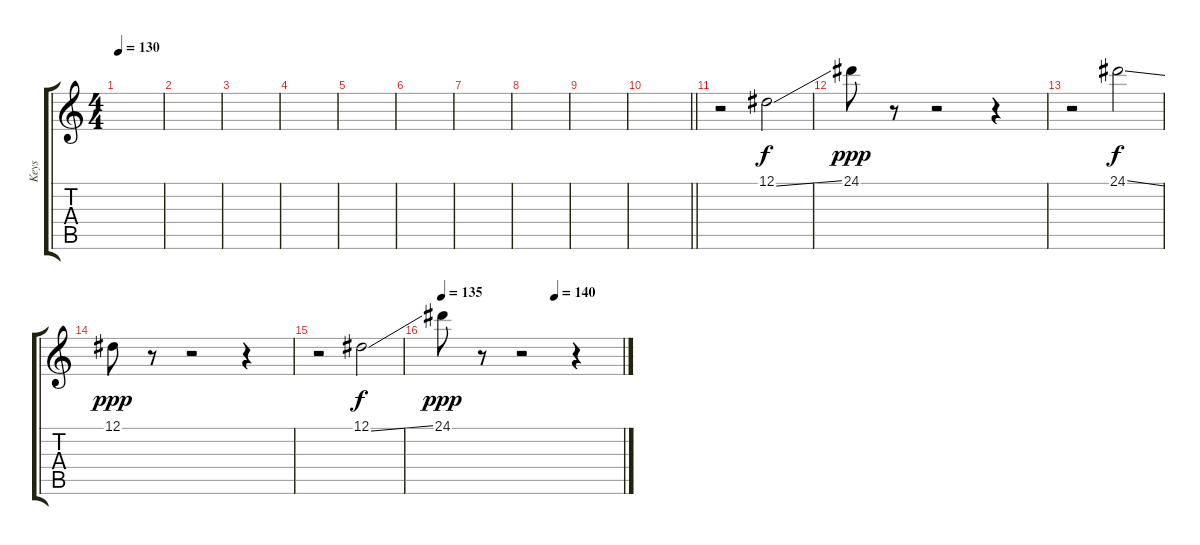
\track ("Keys" "Keys") {instrument stringensemble2}
\staff {score tabs}
\tuning (Eb4 Bb3 Gb3 Db3 Ab2 Eb2) {hide}
\ts (4 4)
\tempo 130
\clef g2
\ks c
|
|
|
|
|
|
|
|
|
\barLineRight lightlight
|
r.2 12.1{ss}.2 |
24.1.8{dy ppp} r.8 r.2 r.4 |
r.2 24.1{ss}.2{dy f} |
12.1.8{dy ppp} r.8 r.2 r.4 |
r.2 12.1{ss}.2{dy f} |
\tempo 135
\tempo (140 0.625)
24.1.8{dy ppp} r.8 r.2 r.4
